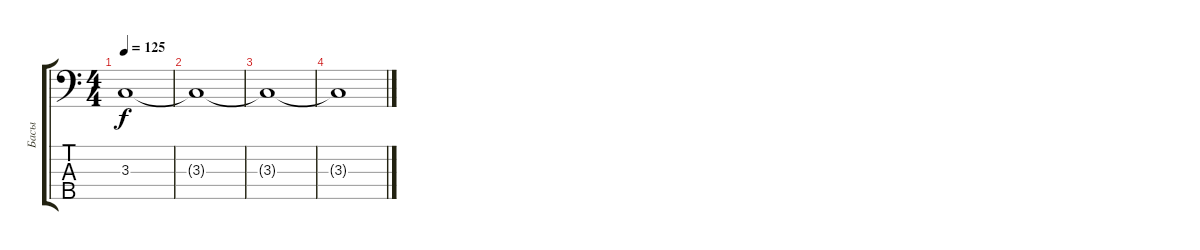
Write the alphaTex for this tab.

\track ("Басы" "Басы") {instrument electricbassfinger}
\staff {score tabs}
\tuning (G2 D2 A1 E1 B0) {hide}
\ts (4 4)
\tempo 125
\clef f4
\ks c
3.3{t}.1{dy f} |
3.3{t}.1 |
3.3{t}.1{volume 0} |
3.3{t}.1
